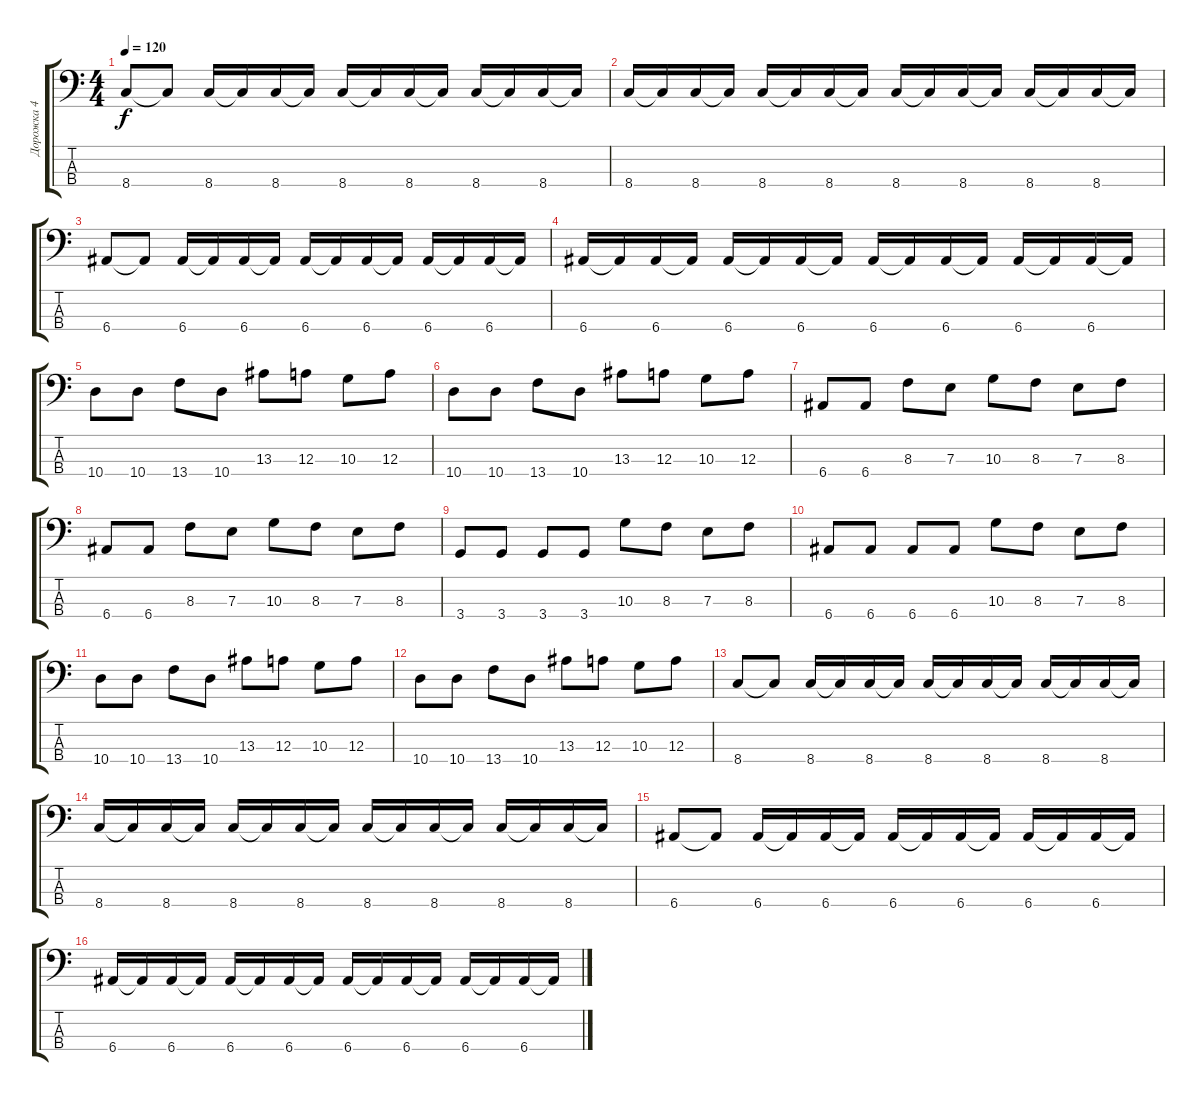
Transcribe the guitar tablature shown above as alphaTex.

\track ("Дорожка 4" "Дорожка 4") {instrument electricbassfinger}
\staff {score tabs}
\tuning (G2 D2 A1 E1) {hide}
\ts (4 4)
\tempo 120
\clef f4
\ks c
8.4.8{dy f} 8.4{t}.8 8.4.16 8.4{t}.16 8.4.16 8.4{t}.16 8.4.16 8.4{t}.16 8.4.16 8.4{t}.16 8.4.16 8.4{t}.16 8.4.16 8.4{t}.16 |
8.4.16 8.4{t}.16 8.4.16 8.4{t}.16 8.4.16 8.4{t}.16 8.4.16 8.4{t}.16 8.4.16 8.4{t}.16 8.4.16 8.4{t}.16 8.4.16 8.4{t}.16 8.4.16 8.4{t}.16 |
6.4.8 6.4{t}.8 6.4.16 6.4{t}.16 6.4.16 6.4{t}.16 6.4.16 6.4{t}.16 6.4.16 6.4{t}.16 6.4.16 6.4{t}.16 6.4.16 6.4{t}.16 |
6.4.16 6.4{t}.16 6.4.16 6.4{t}.16 6.4.16 6.4{t}.16 6.4.16 6.4{t}.16 6.4.16 6.4{t}.16 6.4.16 6.4{t}.16 6.4.16 6.4{t}.16 6.4.16 6.4{t}.16 |
10.4.8 10.4.8 13.4.8 10.4.8 13.3.8 12.3.8 10.3.8 12.3.8 |
10.4.8 10.4.8 13.4.8 10.4.8 13.3.8 12.3.8 10.3.8 12.3.8 |
6.4.8 6.4.8 8.3.8 7.3.8 10.3.8 8.3.8 7.3.8 8.3.8 |
6.4.8 6.4.8 8.3.8 7.3.8 10.3.8 8.3.8 7.3.8 8.3.8 |
3.4.8 3.4.8 3.4.8 3.4.8 10.3.8 8.3.8 7.3.8 8.3.8 |
6.4.8 6.4.8 6.4.8 6.4.8 10.3.8 8.3.8 7.3.8 8.3.8 |
10.4.8 10.4.8 13.4.8 10.4.8 13.3.8 12.3.8 10.3.8 12.3.8 |
10.4.8 10.4.8 13.4.8 10.4.8 13.3.8 12.3.8 10.3.8 12.3.8 |
8.4.8 8.4{t}.8 8.4.16 8.4{t}.16 8.4.16 8.4{t}.16 8.4.16 8.4{t}.16 8.4.16 8.4{t}.16 8.4.16 8.4{t}.16 8.4.16 8.4{t}.16 |
8.4.16 8.4{t}.16 8.4.16 8.4{t}.16 8.4.16 8.4{t}.16 8.4.16 8.4{t}.16 8.4.16 8.4{t}.16 8.4.16 8.4{t}.16 8.4.16 8.4{t}.16 8.4.16 8.4{t}.16 |
6.4.8 6.4{t}.8 6.4.16 6.4{t}.16 6.4.16 6.4{t}.16 6.4.16 6.4{t}.16 6.4.16 6.4{t}.16 6.4.16 6.4{t}.16 6.4.16 6.4{t}.16 |
6.4.16 6.4{t}.16 6.4.16 6.4{t}.16 6.4.16 6.4{t}.16 6.4.16 6.4{t}.16 6.4.16 6.4{t}.16 6.4.16 6.4{t}.16 6.4.16 6.4{t}.16 6.4.16 6.4{t}.16
